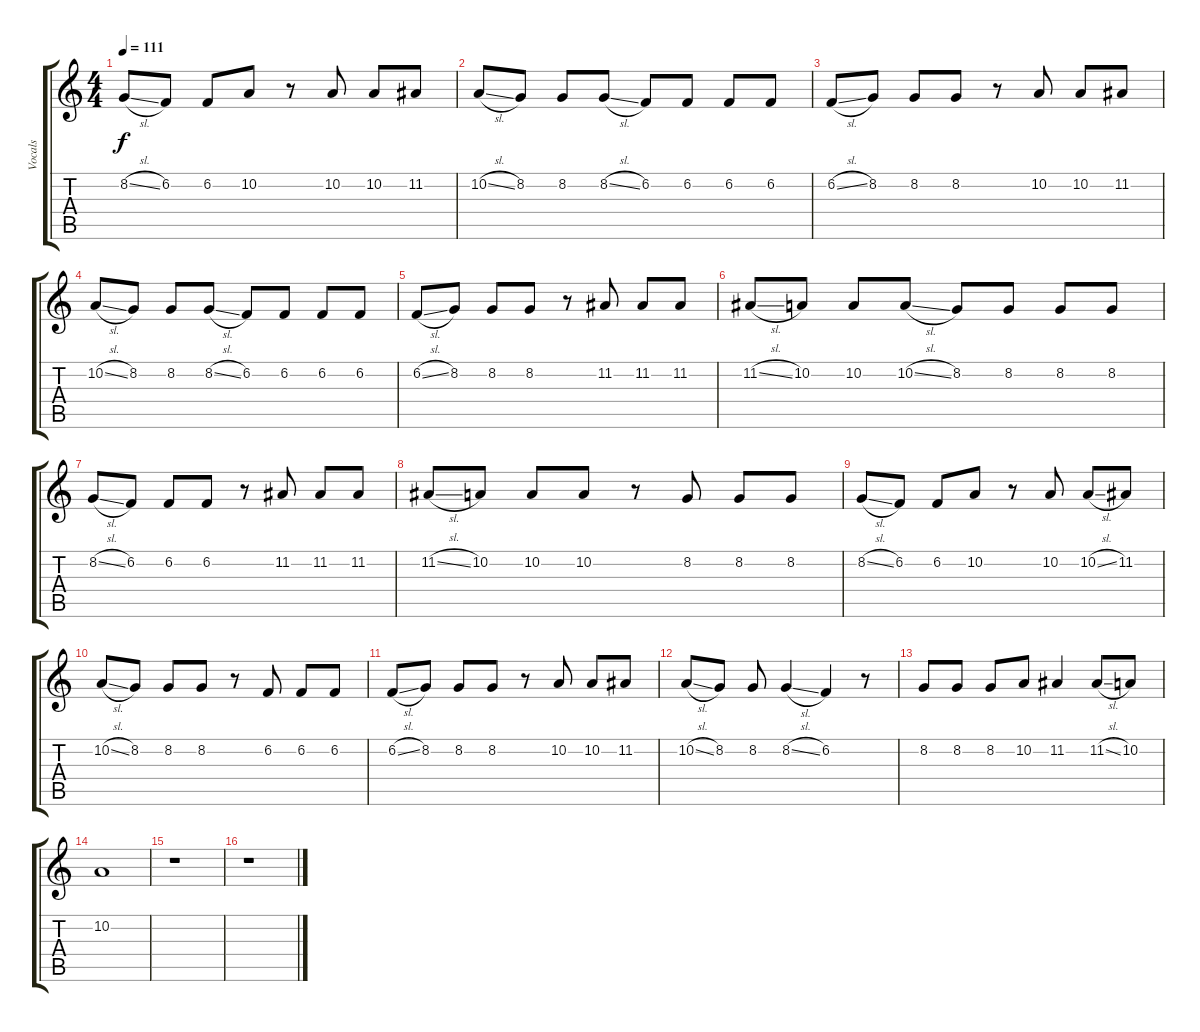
\track ("Vocals" "Vocals") {instrument drawbarorgan}
\staff {score tabs}
\tuning (E4 B3 G3 D3 A2 E2) {hide}
\ts (4 4)
\tempo 111
\clef g2
\ks c
8.2{sl}.8{dy f} 6.2.8 6.2.8 10.2.8 r.8 10.2.8 10.2.8 11.2.8 |
10.2{sl}.8 8.2.8 8.2.8 8.2{sl}.8 6.2.8 6.2.8 6.2.8 6.2.8 |
6.2{sl}.8 8.2.8 8.2.8 8.2.8 r.8 10.2.8 10.2.8 11.2.8 |
10.2{sl}.8 8.2.8 8.2.8 8.2{sl}.8 6.2.8 6.2.8 6.2.8 6.2.8 |
6.2{sl}.8 8.2.8 8.2.8 8.2.8 r.8 11.2.8 11.2.8 11.2.8 |
11.2{sl}.8 10.2.8 10.2.8 10.2{sl}.8 8.2.8 8.2.8 8.2.8 8.2.8 |
8.2{sl}.8 6.2.8 6.2.8 6.2.8 r.8 11.2.8 11.2.8 11.2.8 |
11.2{sl}.8 10.2.8 10.2.8 10.2.8 r.8 8.2.8 8.2.8 8.2.8 |
8.2{sl}.8 6.2.8 6.2.8 10.2.8 r.8 10.2.8 10.2{sl}.8 11.2.8 |
10.2{sl}.8 8.2.8 8.2.8 8.2.8 r.8 6.2.8 6.2.8 6.2.8 |
6.2{sl}.8 8.2.8 8.2.8 8.2.8 r.8 10.2.8 10.2.8 11.2.8 |
10.2{sl}.8 8.2.8 8.2.8 8.2{sl}.4 6.2.4 r.8 |
8.2.8 8.2.8 8.2.8 10.2.8 11.2.4 11.2{sl}.8 10.2.8 |
10.2.1 |
r.1 |
r.1
